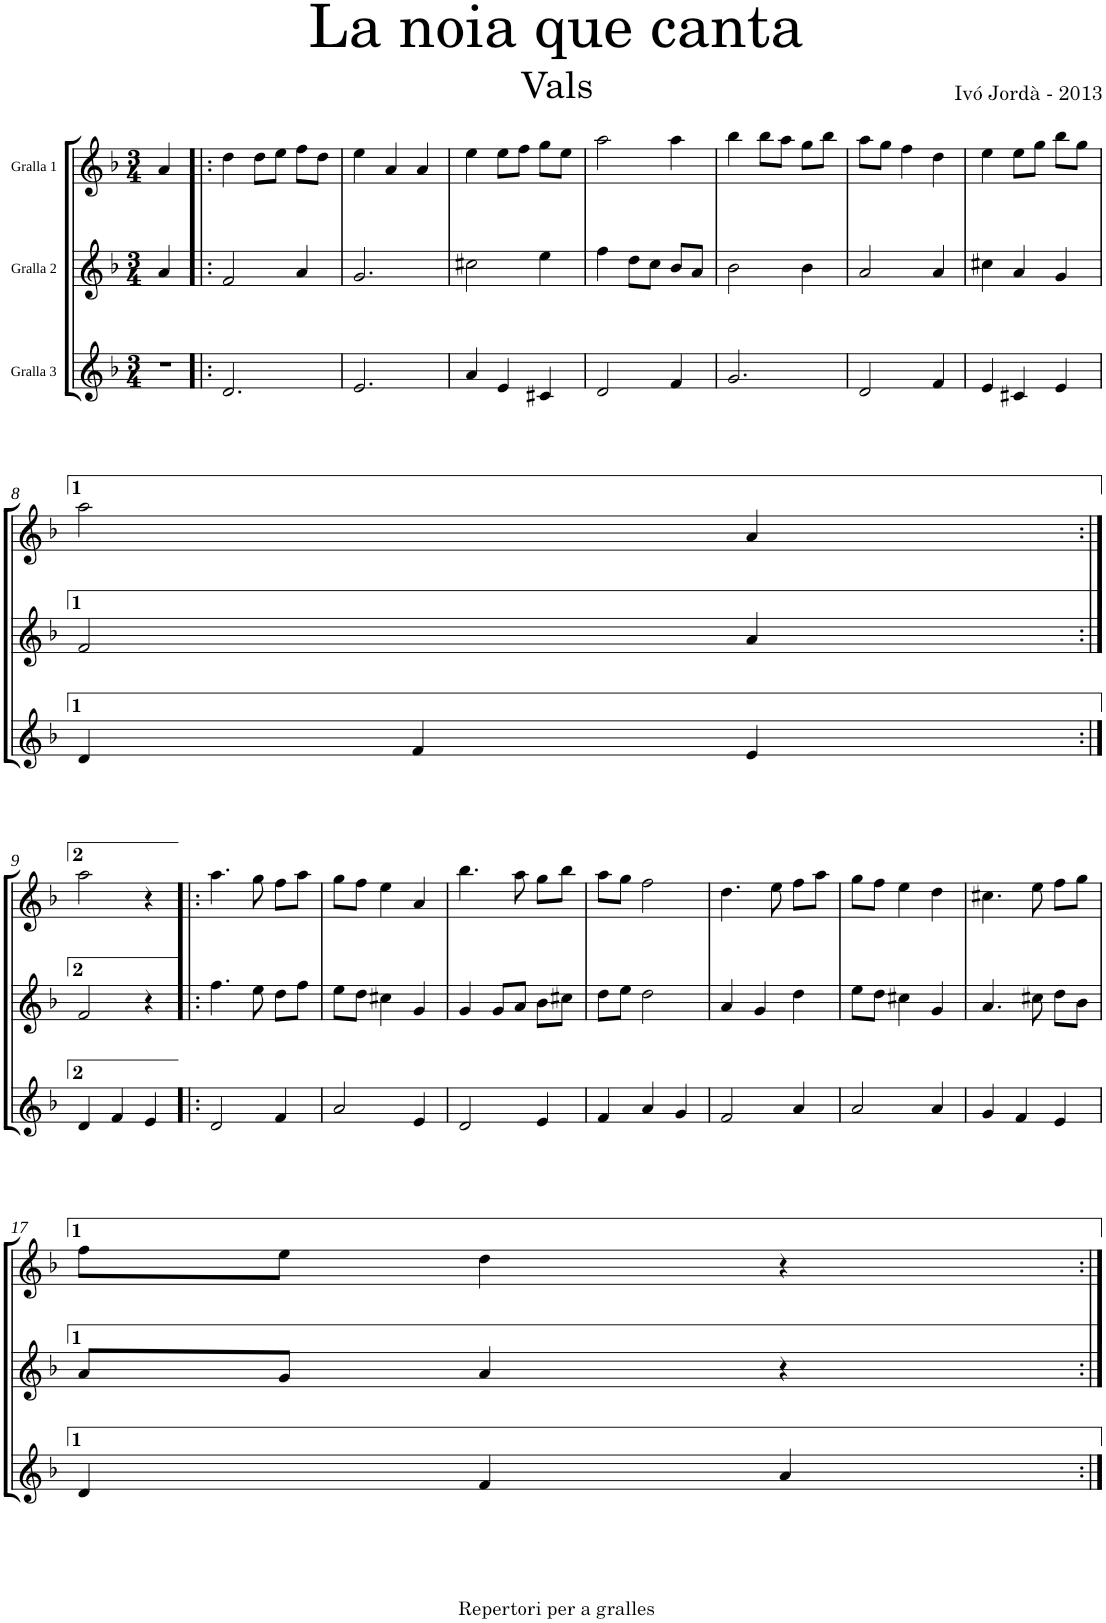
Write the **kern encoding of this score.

**kern	**kern	**kern
*part3	*part2	*part1
*staff3	*staff2	*staff1
*I"Gralla 3	*I"Gralla 2	*I"Gralla 1
*clefG2	*clefG2	*clefG2
*k[b-]	*k[b-]	*k[b-]
*F:	*F:	*F:
*M3/4	*M3/4	*M3/4
=	=	=
2.r	4a/	4a/
.	2ryy	2ryy
=1!|:	=1!|:	=1!|:
2.d/	2f/	4dd\
.	.	8dd\L
.	.	8ee\J
.	4a/	8ff\L
.	.	8dd\J
=2	=2	=2
2.e/	2.g/	4ee\
.	.	4a/
.	.	4a/
=3	=3	=3
4a/	2cc#X\	4ee\
4e/	.	8ee\L
.	.	8ff\J
4c#X/	4ee\	8gg\L
.	.	8ee\J
=4	=4	=4
2d/	4ff\	2aa\
.	8dd\L	.
.	8cc\J	.
4f/	8b-/L	4aa\
.	8a/J	.
=5	=5	=5
2.g/	2b-\	4bb-\
.	.	8bb-\L
.	.	8aa\J
.	4b-\	8gg\L
.	.	8bb-\J
=6	=6	=6
2d/	2a/	8aa\L
.	.	8gg\J
.	.	4ff\
4f/	4a/	4dd\
=7	=7	=7
4e/	4cc#X\	4ee\
4c#X/	4a/	8ee\L
.	.	8gg\J
4e/	4g/	8bb-\L
.	.	8gg\J
!!LO:LB:g=z
=8	=8	=8
4d/	2f/	2aa\
4f/	.	.
4e/	4a/	4a/
!!LO:LB:g=z
=9:|!	=9:|!	=9:|!
4d/	2f/	2aa\
4f/	.	.
4e/	4r	4r
=10!|:	=10!|:	=10!|:
2d/	4.ff\	4.aa\
.	8ee\	8gg\
4f/	8dd\L	8ff\L
.	8ff\J	8aa\J
=11	=11	=11
2a/	8ee\L	8gg\L
.	8dd\J	8ff\J
.	4cc#X\	4ee\
4e/	4g/	4a/
=12	=12	=12
2d/	4g/	4.bb-\
.	8g/L	.
.	8a/J	8aa\
4e/	8b-\L	8gg\L
.	8cc#X\J	8bb-\J
=13	=13	=13
4f/	8dd\L	8aa\L
.	8ee\J	8gg\J
4a/	2dd\	2ff\
4g/	.	.
=14	=14	=14
2f/	4a/	4.dd\
.	4g/	.
.	.	8ee\
4a/	4dd\	8ff\L
.	.	8aa\J
=15	=15	=15
2a/	8ee\L	8gg\L
.	8dd\J	8ff\J
.	4cc#X\	4ee\
4a/	4g/	4dd\
=16	=16	=16
4g/	4.a/	4.cc#X\
4f/	.	.
.	8cc#X\	8ee\
4e/	8dd\L	8ff\L
.	8b-\J	8gg\J
!!LO:LB:g=z
=17	=17	=17
4d/	8a/L	8ff\L
.	8g/J	8ee\J
4f/	4a/	4dd\
4a/	4r	4r
=:|!	=:|!	=:|!
*-	*-	*-
